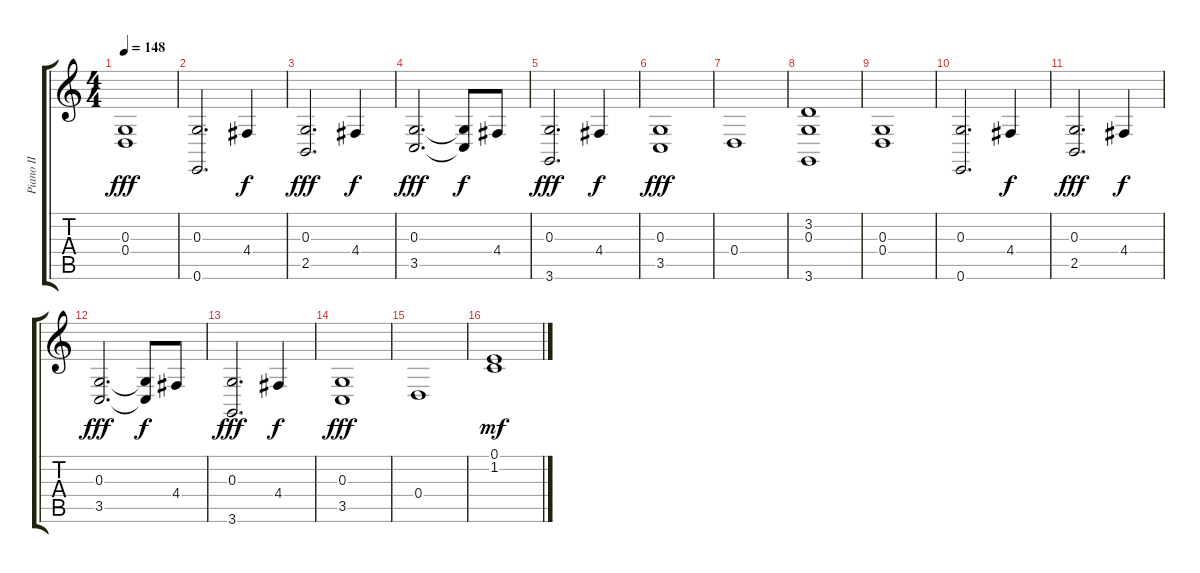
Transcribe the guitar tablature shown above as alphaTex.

\track ("Piano II" "Piano II") {instrument stringensemble2}
\staff {score tabs}
\tuning (E4 B3 G3 D3 A2 E2) {hide}
\ts (4 4)
\tempo 148
\clef g2
\ks c
(0.3 0.4).1{dy fff} |
(0.3 0.6).2{d} 4.4.4{dy f} |
(0.3 2.5).2{d dy fff} 4.4.4{dy f} |
(0.3 3.5).2{d dy fff} (0.3{t} 3.5{t}).8{dy f} 4.4.8 |
(0.3 3.6).2{d dy fff} 4.4.4{dy f} |
(0.3 3.5).1{dy fff} |
0.4.1 |
(3.2 0.3 3.6).1 |
(0.3 0.4).1 |
(0.3 0.6).2{d} 4.4.4{dy f} |
(0.3 2.5).2{d dy fff} 4.4.4{dy f} |
(0.3 3.5).2{d dy fff} (0.3{t} 3.5{t}).8{dy f} 4.4.8 |
(0.3 3.6).2{d dy fff} 4.4.4{dy f} |
(0.3 3.5).1{dy fff} |
0.4.1 |
(0.1 1.2).1{dy mf}
